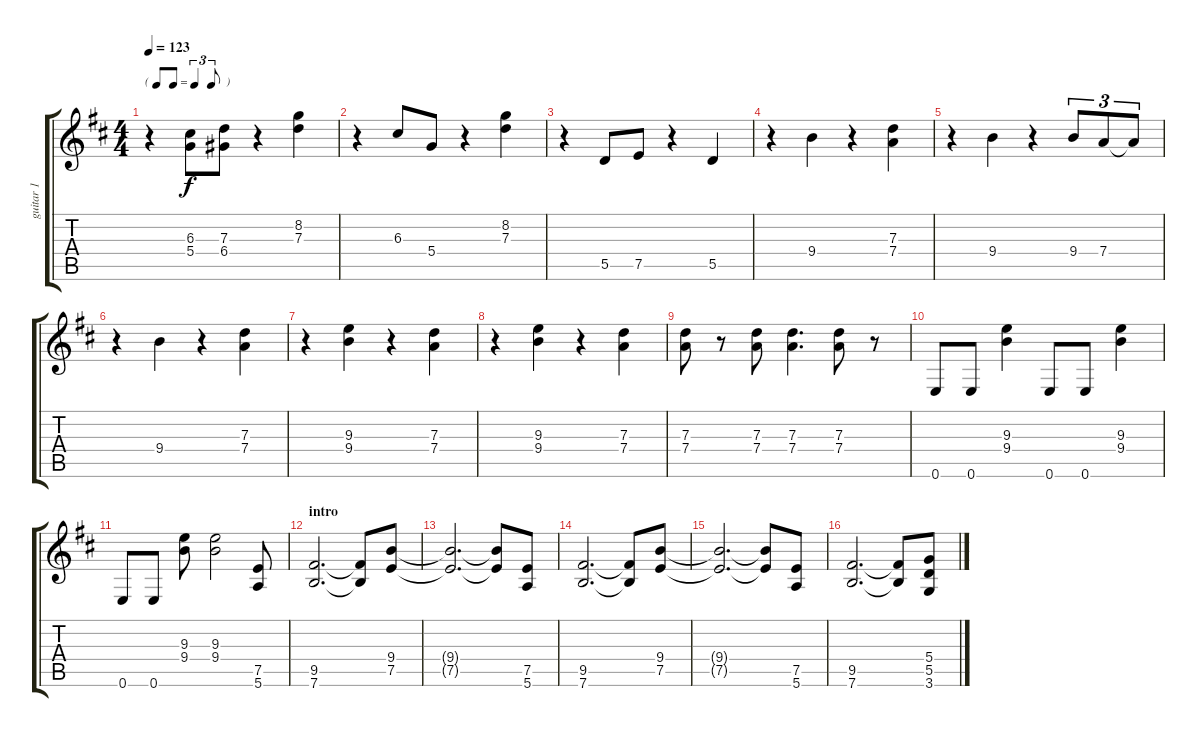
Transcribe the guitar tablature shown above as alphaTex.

\track ("guitar 1" "guitar 1") {instrument overdrivenguitar}
\staff {score tabs}
\tuning (E4 B3 G3 D3 A2 E2) {hide}
\ts (4 4)
\tf triplet8th
\tempo 123
\clef g2
\ks d
r.4{dy f} (6.3 5.4).8 (7.3 6.4).8 r.4 (8.2 7.3).4 |
r.4 6.3.8 5.4.8 r.4 (8.2 7.3).4 |
r.4 5.5.8 7.5.8 r.4 5.5.4 |
r.4 9.4.4 r.4 (7.3 7.4).4 |
r.4 9.4.4 r.4 9.4.8{tu (3 2)} 7.4.8{tu (3 2)} 7.4{t}.8{tu (3 2)} |
r.4 9.4.4 r.4 (7.3 7.4).4 |
r.4 (9.3 9.4).4 r.4 (7.3 7.4).4 |
r.4 (9.3 9.4).4 r.4 (7.3 7.4).4 |
(7.3 7.4).8 r.8 (7.3 7.4).8 (7.3 7.4).4{d} (7.3 7.4).8 r.8 |
0.6.8 0.6.8 (9.3 9.4).4 0.6.8 0.6.8 (9.3 9.4).4 |
0.6.8 0.6.8 (9.3 9.4).8 (9.3 9.4).2 (7.5 5.6).8 |
\section ("" "intro")
(9.5 7.6).2{d} (9.5{t} 7.6{t}).8 (9.4 7.5).8 |
(9.4{t} 7.5{t}).2{d} (9.4{t} 7.5{t}).8 (7.5 5.6).8 |
(9.5 7.6).2{d} (9.5{t} 7.6{t}).8 (9.4 7.5).8 |
(9.4{t} 7.5{t}).2{d} (9.4{t} 7.5{t}).8 (7.5 5.6).8 |
(9.5 7.6).2{d} (9.5{t} 7.6{t}).8 (5.4 5.5 3.6).8
